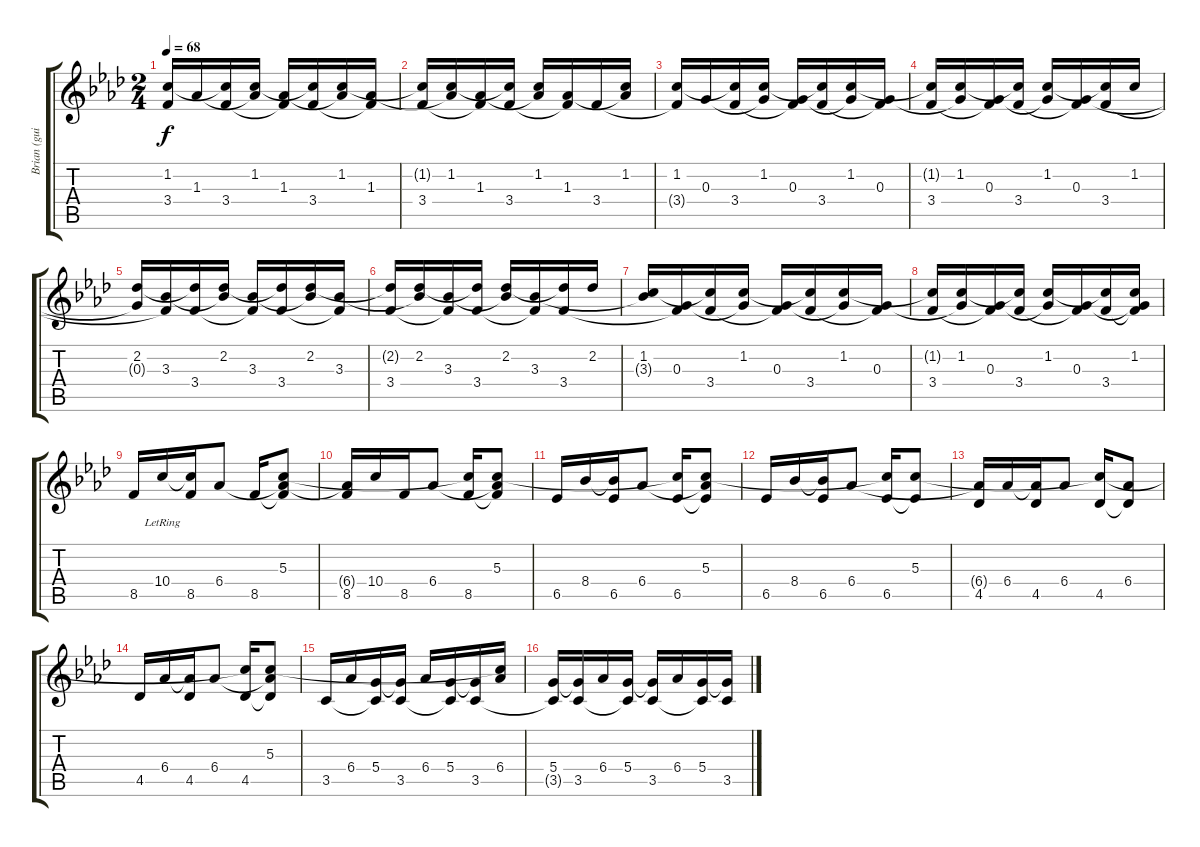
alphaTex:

\track ("Brian (guitar)" "Brian (gui") {instrument acousticguitarnylon}
\staff {score tabs}
\tuning (E4 B3 G3 D3 A2 E2) {hide}
\ts (2 4)
\tempo 68
\clef g2
\ks fminor
(1.2 3.4{t}).16{dy f} 1.3.16 (1.2{t} 3.4).16 (1.2 1.3{t}).16 (1.3 3.4{t}).16 (1.2{t} 3.4).16 (1.2 1.3{t}).16 (1.3 3.4{t}).16 |
(1.2{t} 3.4).16 (1.2 1.3{t}).16 (1.3 3.4{t}).16 (1.2{t} 3.4).16 (1.2 1.3{t}).16 (1.3 3.4{t}).16 3.4.16 (1.2 1.3{t}).16 |
(1.2 3.4{t}).16 0.3.16 (1.2{t} 3.4).16 (1.2 0.3{t}).16 (0.3 3.4{t}).16 (1.2{t} 3.4).16 (1.2 0.3{t}).16 (0.3 3.4{t}).16 |
(1.2{t} 3.4).16 (1.2 0.3{t}).16 (0.3 3.4{t}).16 (1.2{t} 3.4).16 (1.2 0.3{t}).16 (0.3 3.4{t}).16 (1.2{t} 3.4).16 1.2.16 |
(2.2 0.3{t}).16 (3.3 3.4{t}).16 (2.2{t} 3.4).16 (2.2 3.3{t}).16 (3.3 3.4{t}).16 (2.2{t} 3.4).16 (2.2 3.3{t}).16 (3.3 3.4{t}).16 |
(2.2{t} 3.4).16 (2.2 3.3{t}).16 (3.3 3.4{t}).16 (2.2{t} 3.4).16 (2.2 3.3{t}).16 (3.3 3.4{t}).16 (2.2{t} 3.4).16 2.2.16 |
(1.2 3.3{t}).16 (0.3 3.4{t}).16 (1.2{t} 3.4).16 (1.2 0.3{t}).16 (0.3 3.4{t}).16 (1.2{t} 3.4).16 (1.2 0.3{t}).16 (0.3 3.4{t}).16 |
(1.2{t} 3.4).16 (1.2 0.3{t}).16 (0.3 3.4{t}).16 (1.2{t} 3.4).16 (1.2 0.3{t}).16 (0.3 3.4{t}).16 (1.2{t} 3.4).16 (1.2 0.3{t} 3.4{t}).16 |
8.5.16 10.4{lr}.16 (10.4{t} 8.5).16 6.4.8 8.5.16 (5.3 6.4{t} 8.5{t}).8 |
(6.4{t} 8.5).16 10.4.16 8.5.16 6.4.8 (5.3{t} 8.5).16 (5.3 6.4{t} 8.5{t}).8 |
6.5.16 8.4.16 (8.4{t} 6.5).16 6.4.8 (5.3{t} 6.5).16 (5.3 6.4{t} 6.5{t}).8 |
6.5.16 8.4.16 (8.4{t} 6.5).16 6.4.8 (5.3{t} 6.5).16 (5.3 6.5{t}).8 |
(6.4{t} 4.5).16 6.4.16 (6.4{t} 4.5).16 6.4.8 (5.3{t} 4.5).16 (6.4 4.5{t}).8 |
4.5.16 6.4.16 (6.4{t} 4.5).16 6.4.8 (5.3{t} 4.5).16 (5.3 6.4{t} 4.5{t}).8 |
3.5.16 6.4.16 (5.4 3.5{t}).16 (5.4{t} 3.5).16 6.4.16 (5.4 3.5{t}).16 (5.4{t} 3.5).16 (5.3{t} 6.4).16 |
(5.4 3.5{t}).16 (5.4{t} 3.5).16 6.4.16 (5.4 3.5{t}).16 (5.4{t} 3.5).16 6.4.16 (5.4 3.5{t}).16 (5.4{t} 3.5).16
